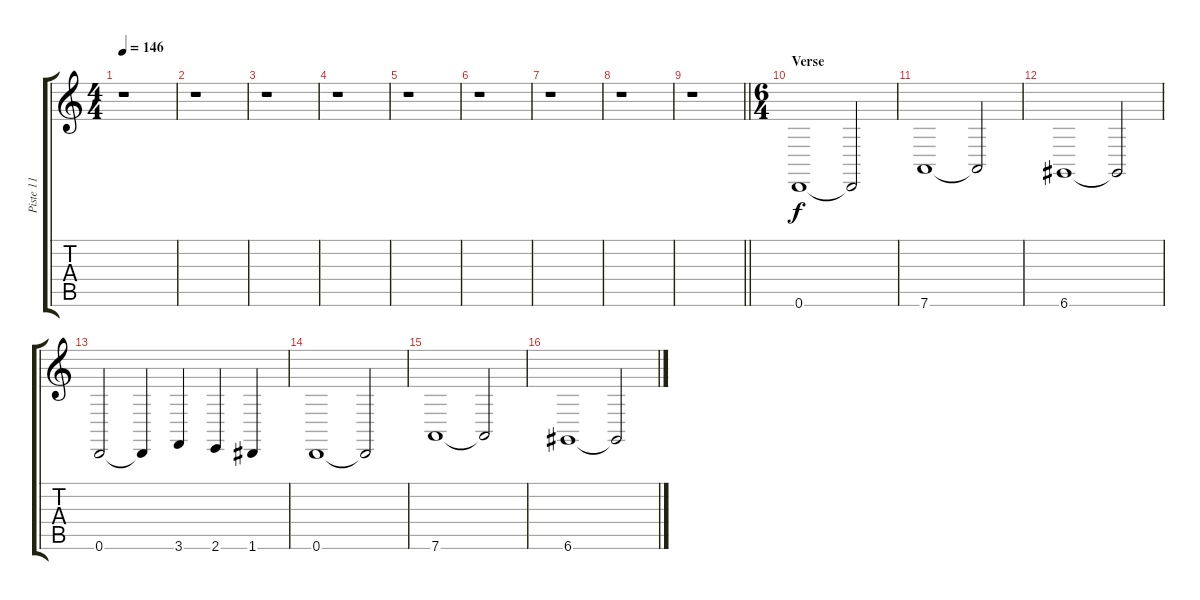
\track ("Piste 11" "Piste 11") {instrument clarinet}
\staff {score tabs}
\tuning (E4 B3 G3 D3 A2 D2) {hide}
\ts (4 4)
\tempo 146
\clef g2
\ks c
r.1{dy f} |
r.1 |
r.1 |
r.1 |
r.1 |
r.1 |
r.1 |
r.1 |
\barLineRight lightlight
r.1 |
\ts (6 4)
\section ("" "Verse")
0.6.1 0.6{t}.2 |
7.6.1 7.6{t}.2 |
6.6.1 6.6{t}.2 |
0.6.2 0.6{t}.4 3.6.4 2.6.4 1.6.4 |
0.6.1 0.6{t}.2 |
7.6.1 7.6{t}.2 |
6.6.1 6.6{t}.2
